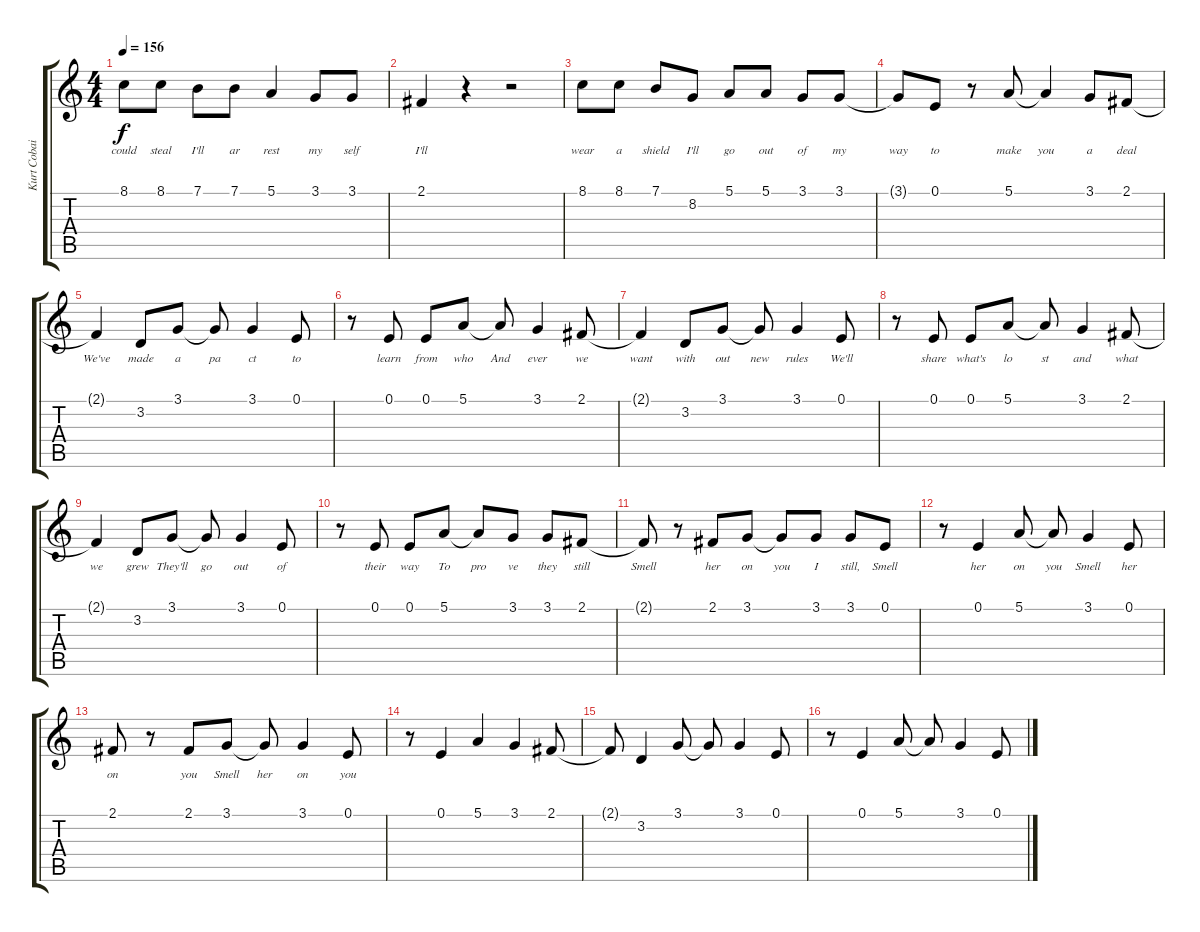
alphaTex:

\track ("Kurt Cobain - Voice" "Kurt Cobai") {instrument baritonesax}
\staff {score tabs}
\tuning (E4 B3 G3 D3 A2 E2) {hide}
\ts (4 4)
\tempo 156
\clef g2
\ks c
8.1.8{lyrics (0 "could") lyrics (1 "") lyrics (2 "") lyrics (3 "") lyrics (4 "") dy f} 8.1.8{lyrics (0 "steal") lyrics (1 "") lyrics (2 "") lyrics (3 "") lyrics (4 "")} 7.1.8{lyrics (0 "I'll") lyrics (1 "") lyrics (2 "") lyrics (3 "") lyrics (4 "")} 7.1.8{lyrics (0 "ar") lyrics (1 "") lyrics (2 "") lyrics (3 "") lyrics (4 "")} 5.1.4{lyrics (0 "rest") lyrics (1 "") lyrics (2 "") lyrics (3 "") lyrics (4 "")} 3.1.8{lyrics (0 "my") lyrics (1 "") lyrics (2 "") lyrics (3 "") lyrics (4 "")} 3.1.8{lyrics (0 "self") lyrics (1 "") lyrics (2 "") lyrics (3 "") lyrics (4 "")} |
2.1.4{lyrics (0 "I'll") lyrics (1 "") lyrics (2 "") lyrics (3 "") lyrics (4 "")} r.4 r.2 |
8.1.8{lyrics (0 "wear") lyrics (1 "") lyrics (2 "") lyrics (3 "") lyrics (4 "")} 8.1.8{lyrics (0 "a") lyrics (1 "") lyrics (2 "") lyrics (3 "") lyrics (4 "")} 7.1.8{lyrics (0 "shield") lyrics (1 "") lyrics (2 "") lyrics (3 "") lyrics (4 "")} 8.2.8{lyrics (0 "I'll") lyrics (1 "") lyrics (2 "") lyrics (3 "") lyrics (4 "")} 5.1.8{lyrics (0 "go") lyrics (1 "") lyrics (2 "") lyrics (3 "") lyrics (4 "")} 5.1.8{lyrics (0 "out") lyrics (1 "") lyrics (2 "") lyrics (3 "") lyrics (4 "")} 3.1.8{lyrics (0 "of") lyrics (1 "") lyrics (2 "") lyrics (3 "") lyrics (4 "")} 3.1.8{lyrics (0 "my") lyrics (1 "") lyrics (2 "") lyrics (3 "") lyrics (4 "")} |
3.1{t}.8{lyrics (0 "way") lyrics (1 "") lyrics (2 "") lyrics (3 "") lyrics (4 "")} 0.1.8{lyrics (0 "to") lyrics (1 "") lyrics (2 "") lyrics (3 "") lyrics (4 "")} r.8 5.1.8{lyrics (0 "make") lyrics (1 "") lyrics (2 "") lyrics (3 "") lyrics (4 "")} 5.1{t}.4{lyrics (0 "you") lyrics (1 "") lyrics (2 "") lyrics (3 "") lyrics (4 "")} 3.1.8{lyrics (0 "a") lyrics (1 "") lyrics (2 "") lyrics (3 "") lyrics (4 "")} 2.1.8{lyrics (0 "deal") lyrics (1 "") lyrics (2 "") lyrics (3 "") lyrics (4 "")} |
2.1{t}.4{lyrics (0 "We've") lyrics (1 "") lyrics (2 "") lyrics (3 "") lyrics (4 "")} 3.2.8{lyrics (0 "made") lyrics (1 "") lyrics (2 "") lyrics (3 "") lyrics (4 "")} 3.1.8{lyrics (0 "a") lyrics (1 "") lyrics (2 "") lyrics (3 "") lyrics (4 "")} 3.1{t}.8{lyrics (0 "pa") lyrics (1 "") lyrics (2 "") lyrics (3 "") lyrics (4 "")} 3.1.4{lyrics (0 "ct") lyrics (1 "") lyrics (2 "") lyrics (3 "") lyrics (4 "")} 0.1.8{lyrics (0 "to") lyrics (1 "") lyrics (2 "") lyrics (3 "") lyrics (4 "")} |
r.8 0.1.8{lyrics (0 "learn") lyrics (1 "") lyrics (2 "") lyrics (3 "") lyrics (4 "")} 0.1.8{lyrics (0 "from") lyrics (1 "") lyrics (2 "") lyrics (3 "") lyrics (4 "")} 5.1.8{lyrics (0 "who") lyrics (1 "") lyrics (2 "") lyrics (3 "") lyrics (4 "")} 5.1{t}.8{lyrics (0 "And") lyrics (1 "") lyrics (2 "") lyrics (3 "") lyrics (4 "")} 3.1.4{lyrics (0 "ever") lyrics (1 "") lyrics (2 "") lyrics (3 "") lyrics (4 "")} 2.1.8{lyrics (0 "we") lyrics (1 "") lyrics (2 "") lyrics (3 "") lyrics (4 "")} |
2.1{t}.4{lyrics (0 "want") lyrics (1 "") lyrics (2 "") lyrics (3 "") lyrics (4 "")} 3.2.8{lyrics (0 "with") lyrics (1 "") lyrics (2 "") lyrics (3 "") lyrics (4 "")} 3.1.8{lyrics (0 "out") lyrics (1 "") lyrics (2 "") lyrics (3 "") lyrics (4 "")} 3.1{t}.8{lyrics (0 "new") lyrics (1 "") lyrics (2 "") lyrics (3 "") lyrics (4 "")} 3.1.4{lyrics (0 "rules") lyrics (1 "") lyrics (2 "") lyrics (3 "") lyrics (4 "")} 0.1.8{lyrics (0 "We'll") lyrics (1 "") lyrics (2 "") lyrics (3 "") lyrics (4 "")} |
r.8 0.1.8{lyrics (0 "share") lyrics (1 "") lyrics (2 "") lyrics (3 "") lyrics (4 "")} 0.1.8{lyrics (0 "what's") lyrics (1 "") lyrics (2 "") lyrics (3 "") lyrics (4 "")} 5.1.8{lyrics (0 "lo") lyrics (1 "") lyrics (2 "") lyrics (3 "") lyrics (4 "")} 5.1{t}.8{lyrics (0 "st") lyrics (1 "") lyrics (2 "") lyrics (3 "") lyrics (4 "")} 3.1.4{lyrics (0 "and") lyrics (1 "") lyrics (2 "") lyrics (3 "") lyrics (4 "")} 2.1.8{lyrics (0 "what") lyrics (1 "") lyrics (2 "") lyrics (3 "") lyrics (4 "")} |
2.1{t}.4{lyrics (0 "we") lyrics (1 "") lyrics (2 "") lyrics (3 "") lyrics (4 "")} 3.2.8{lyrics (0 "grew") lyrics (1 "") lyrics (2 "") lyrics (3 "") lyrics (4 "")} 3.1.8{lyrics (0 "They'll") lyrics (1 "") lyrics (2 "") lyrics (3 "") lyrics (4 "")} 3.1{t}.8{lyrics (0 "go") lyrics (1 "") lyrics (2 "") lyrics (3 "") lyrics (4 "")} 3.1.4{lyrics (0 "out") lyrics (1 "") lyrics (2 "") lyrics (3 "") lyrics (4 "")} 0.1.8{lyrics (0 "of") lyrics (1 "") lyrics (2 "") lyrics (3 "") lyrics (4 "")} |
r.8 0.1.8{lyrics (0 "their") lyrics (1 "") lyrics (2 "") lyrics (3 "") lyrics (4 "")} 0.1.8{lyrics (0 "way") lyrics (1 "") lyrics (2 "") lyrics (3 "") lyrics (4 "")} 5.1.8{lyrics (0 "To") lyrics (1 "") lyrics (2 "") lyrics (3 "") lyrics (4 "")} 5.1{t}.8{lyrics (0 "pro") lyrics (1 "") lyrics (2 "") lyrics (3 "") lyrics (4 "")} 3.1.8{lyrics (0 "ve") lyrics (1 "") lyrics (2 "") lyrics (3 "") lyrics (4 "")} 3.1.8{lyrics (0 "they") lyrics (1 "") lyrics (2 "") lyrics (3 "") lyrics (4 "")} 2.1.8{lyrics (0 "still") lyrics (1 "") lyrics (2 "") lyrics (3 "") lyrics (4 "")} |
2.1{t}.8{lyrics (0 "Smell") lyrics (1 "") lyrics (2 "") lyrics (3 "") lyrics (4 "")} r.8 2.1.8{lyrics (0 "her") lyrics (1 "") lyrics (2 "") lyrics (3 "") lyrics (4 "")} 3.1.8{lyrics (0 "on") lyrics (1 "") lyrics (2 "") lyrics (3 "") lyrics (4 "")} 3.1{t}.8{lyrics (0 "you") lyrics (1 "") lyrics (2 "") lyrics (3 "") lyrics (4 "")} 3.1.8{lyrics (0 "I") lyrics (1 "") lyrics (2 "") lyrics (3 "") lyrics (4 "")} 3.1.8{lyrics (0 "still,") lyrics (1 "") lyrics (2 "") lyrics (3 "") lyrics (4 "")} 0.1.8{lyrics (0 "Smell") lyrics (1 "") lyrics (2 "") lyrics (3 "") lyrics (4 "")} |
r.8 0.1.4{lyrics (0 "her") lyrics (1 "") lyrics (2 "") lyrics (3 "") lyrics (4 "")} 5.1.8{lyrics (0 "on") lyrics (1 "") lyrics (2 "") lyrics (3 "") lyrics (4 "")} 5.1{t}.8{lyrics (0 "you") lyrics (1 "") lyrics (2 "") lyrics (3 "") lyrics (4 "")} 3.1.4{lyrics (0 "Smell") lyrics (1 "") lyrics (2 "") lyrics (3 "") lyrics (4 "")} 0.1.8{lyrics (0 "her") lyrics (1 "") lyrics (2 "") lyrics (3 "") lyrics (4 "")} |
2.1.8{lyrics (0 "on") lyrics (1 "") lyrics (2 "") lyrics (3 "") lyrics (4 "")} r.8 2.1.8{lyrics (0 "you") lyrics (1 "") lyrics (2 "") lyrics (3 "") lyrics (4 "")} 3.1.8{lyrics (0 "Smell") lyrics (1 "") lyrics (2 "") lyrics (3 "") lyrics (4 "")} 3.1{t}.8{lyrics (0 "her") lyrics (1 "") lyrics (2 "") lyrics (3 "") lyrics (4 "")} 3.1.4{lyrics (0 "on") lyrics (1 "") lyrics (2 "") lyrics (3 "") lyrics (4 "")} 0.1.8{lyrics (0 "you") lyrics (1 "") lyrics (2 "") lyrics (3 "") lyrics (4 "")} |
r.8 0.1.4 5.1.4 3.1.4 2.1.8 |
2.1{t}.8 3.2.4 3.1.8 3.1{t}.8 3.1.4 0.1.8 |
r.8 0.1.4 5.1.8 5.1{t}.8 3.1.4 0.1.8
